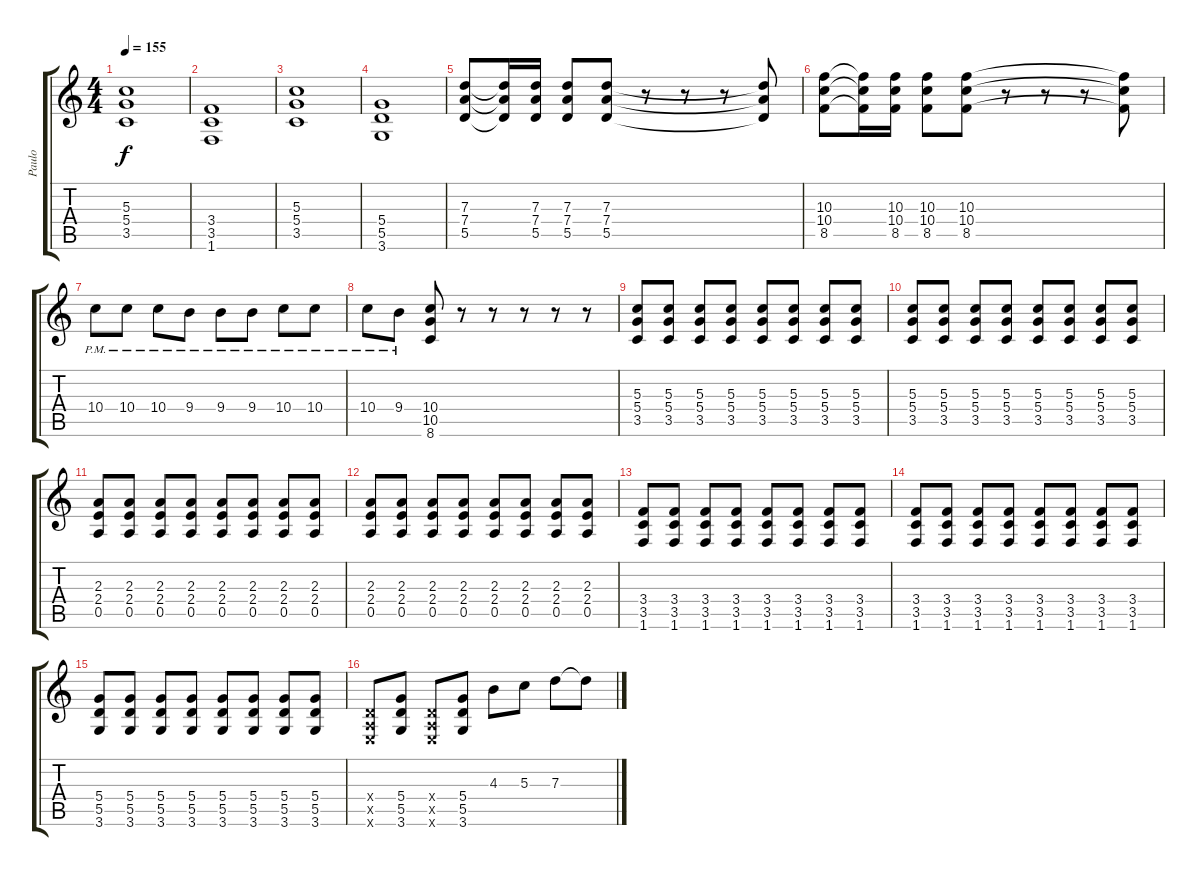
\track ("Paulo" "Paulo") {instrument distortionguitar}
\staff {score tabs}
\tuning (E4 B3 G3 D3 A2 E2) {hide}
\ts (4 4)
\tempo 155
\clef g2
\ks c
(5.3 5.4 3.5).1{dy f} |
(3.4 3.5 1.6).1 |
(5.3 5.4 3.5).1 |
(5.4 5.5 3.6).1 |
(7.3 7.4 5.5).8 (7.3{t} 7.4{t} 5.5{t}).16 (7.3 7.4 5.5).16 (7.3 7.4 5.5).8 (7.3 7.4 5.5).8 r.8 r.8 r.8 (7.3{t} 7.4{t} 5.5{t}).8 |
(10.3 10.4 8.5).8 (10.3{t} 10.4{t} 8.5{t}).16 (10.3 10.4 8.5).16 (10.3 10.4 8.5).8 (10.3 10.4 8.5).8 r.8 r.8 r.8 (10.3{t} 10.4{t} 8.5{t}).8 |
10.4{pm}.8 10.4{pm}.8 10.4{pm}.8 9.4{pm}.8 9.4{pm}.8 9.4{pm}.8 10.4{pm}.8 10.4{pm}.8 |
10.4{pm}.8 9.4{pm}.8 (10.4 10.5 8.6).8 r.8 r.8 r.8 r.8 r.8 |
(5.3 5.4 3.5).8 (5.3 5.4 3.5).8 (5.3 5.4 3.5).8 (5.3 5.4 3.5).8 (5.3 5.4 3.5).8 (5.3 5.4 3.5).8 (5.3 5.4 3.5).8 (5.3 5.4 3.5).8 |
(5.3 5.4 3.5).8 (5.3 5.4 3.5).8 (5.3 5.4 3.5).8 (5.3 5.4 3.5).8 (5.3 5.4 3.5).8 (5.3 5.4 3.5).8 (5.3 5.4 3.5).8 (5.3 5.4 3.5).8 |
(2.3 2.4 0.5).8 (2.3 2.4 0.5).8 (2.3 2.4 0.5).8 (2.3 2.4 0.5).8 (2.3 2.4 0.5).8 (2.3 2.4 0.5).8 (2.3 2.4 0.5).8 (2.3 2.4 0.5).8 |
(2.3 2.4 0.5).8 (2.3 2.4 0.5).8 (2.3 2.4 0.5).8 (2.3 2.4 0.5).8 (2.3 2.4 0.5).8 (2.3 2.4 0.5).8 (2.3 2.4 0.5).8 (2.3 2.4 0.5).8 |
(3.4 3.5 1.6).8 (3.4 3.5 1.6).8 (3.4 3.5 1.6).8 (3.4 3.5 1.6).8 (3.4 3.5 1.6).8 (3.4 3.5 1.6).8 (3.4 3.5 1.6).8 (3.4 3.5 1.6).8 |
(3.4 3.5 1.6).8 (3.4 3.5 1.6).8 (3.4 3.5 1.6).8 (3.4 3.5 1.6).8 (3.4 3.5 1.6).8 (3.4 3.5 1.6).8 (3.4 3.5 1.6).8 (3.4 3.5 1.6).8 |
(5.4 5.5 3.6).8 (5.4 5.5 3.6).8 (5.4 5.5 3.6).8 (5.4 5.5 3.6).8 (5.4 5.5 3.6).8 (5.4 5.5 3.6).8 (5.4 5.5 3.6).8 (5.4 5.5 3.6).8 |
(0.4{x} 0.5{x} 0.6{x}).8 (5.4 5.5 3.6).8 (0.4{x} 0.5{x} 0.6{x}).8 (5.4 5.5 3.6).8 4.3.8 5.3.8 7.3.8 7.3{t}.8
